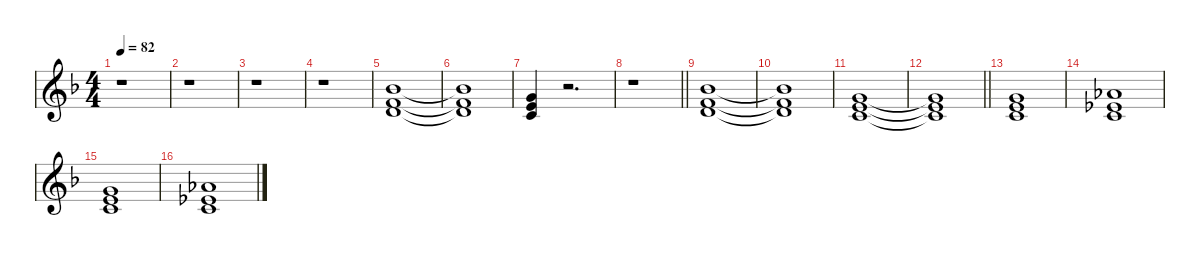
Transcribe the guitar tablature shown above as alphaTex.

\defaultSystemsLayout 4
\hideDynamics
\bracketExtendMode nobrackets
\singleTrackTrackNamePolicy hidden
\multiTrackTrackNamePolicy hidden
\firstSystemTrackNameMode fullname
\firstSystemTrackNameOrientation horizontal
\otherSystemsTrackNameOrientation horizontal
\track ("Synth 1" "vln.") {defaultSystemsLayout 4 instrument stringensemble1}
\staff {score}
\tuning (E4 B3 G3 D3 A2 E2)
\ts (4 4)
\tempo 82
\clef g2
\ks dminor
r.1{dy f beam Down} |
r.1{beam Down} |
r.1{beam Down} |
r.1{beam Down} |
(6.1{acc b} 6.2{acc forcenatural} 7.3{acc forcenatural}).1{beam Up} |
(6.1{t acc b} 6.2{t acc forcenatural} 7.3{t acc forcenatural}).1{beam Up} |
(3.1{acc forcenatural} 5.2{acc forcenatural} 5.3{acc forcenatural}).4{beam Up} r.2{d beam Up} |
\barLineRight lightlight
r.1{beam Down} |
(6.1{acc b} 6.2{acc forcenatural} 7.3{acc forcenatural}).1{beam Up} |
(6.1{t acc b} 6.2{t acc forcenatural} 7.3{t acc forcenatural}).1{beam Up} |
(3.1{acc forcenatural} 5.2{acc forcenatural} 5.3{acc forcenatural}).1{beam Up} |
\barLineRight lightlight
(3.1{t acc forcenatural} 5.2{t acc forcenatural} 5.3{t acc forcenatural}).1{beam Up} |
(3.1{acc forcenatural} 5.2{acc forcenatural} 5.3{acc forcenatural}).1{beam Up} |
(4.1{acc b} 4.2{acc b} 5.3{acc forcenatural}).1{beam Up} |
(3.1{acc forcenatural} 5.2{acc forcenatural} 5.3{acc forcenatural}).1{beam Up} |
(4.1{acc b} 4.2{acc b} 5.3{acc forcenatural}).1{beam Up}
